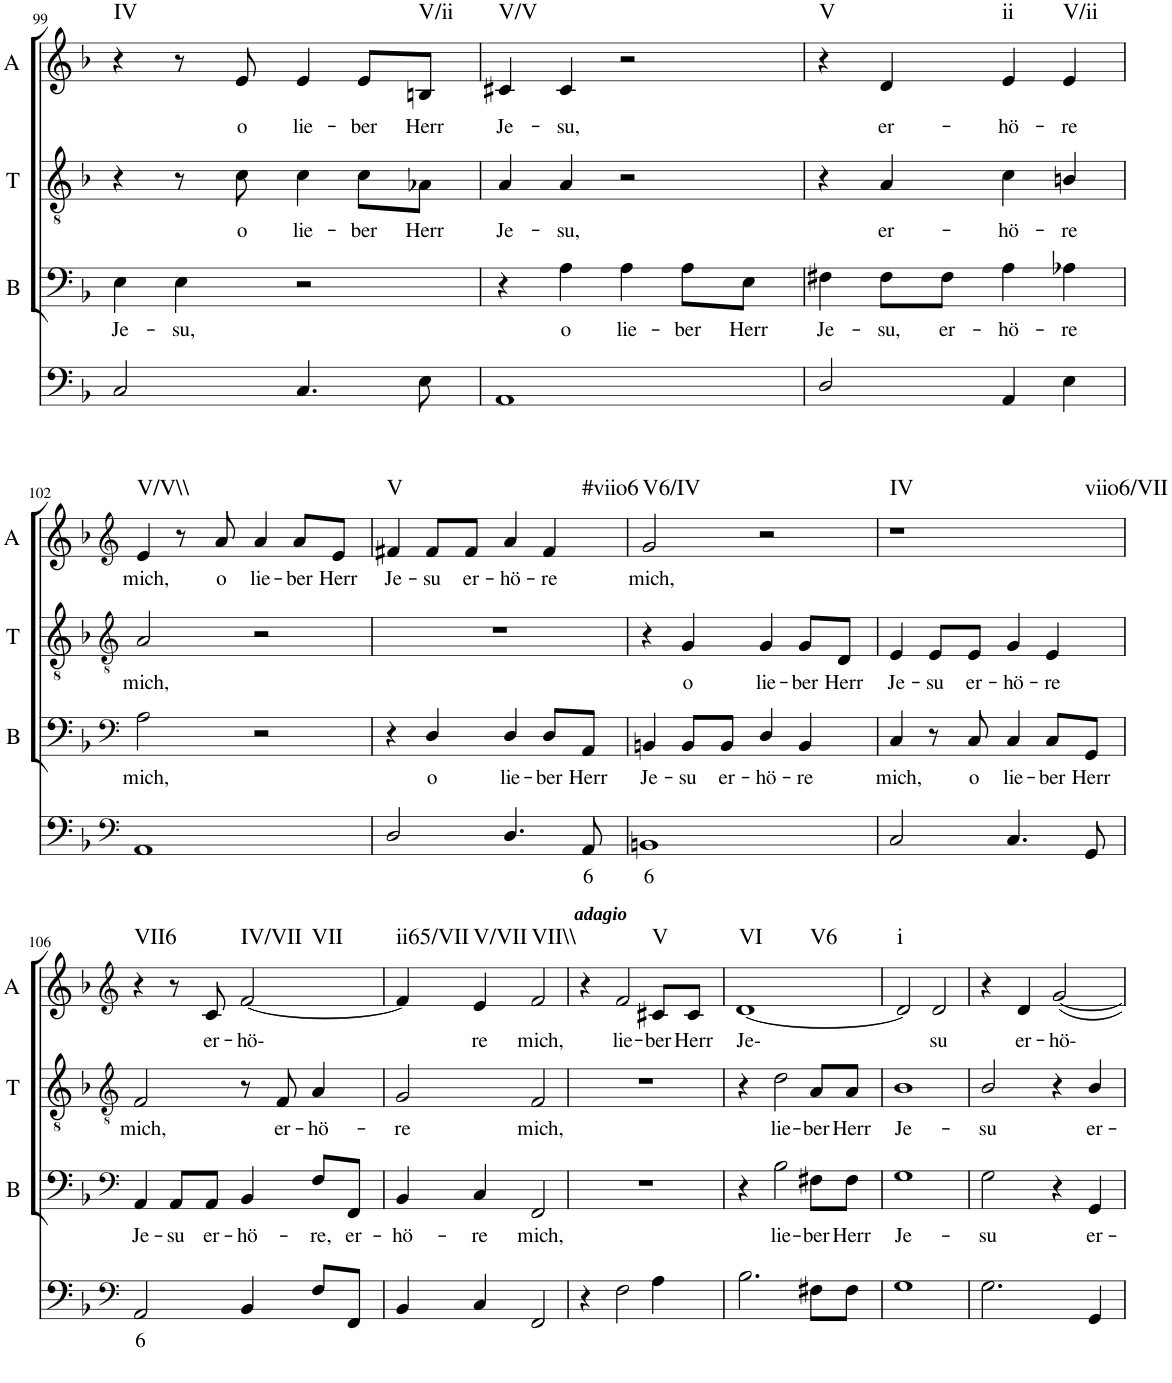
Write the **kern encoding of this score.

**kern	**text	**kern	**text	**kern	**text	**kern	**text	**harte
*part4	*part4	*part3	*part3	*part2	*part2	*part1	*part1	*part1
*staff4	*staff4	*staff3	*staff3	*staff2	*staff2	*staff1	*staff1	*
*I"Continuo	*	*I"Bass	*	*I"Tenor	*	*I"Alto	*	*
*	*	*I'B	*	*I'T	*	*I'A	*	*
!!LO:PB:g=z
*clefF4	*	*clefF4	*	*clefGv2	*	*clefG2	*	*
*k[b-]	*	*k[b-]	*	*k[b-]	*	*k[b-]	*	*
*M4/4	*	*M4/4	*	*M4/4	*	*M4/4	*	*
=99	=99	=99	=99	=99	=99	=99	=99	=99
!	!	!	!LO:LY:b	!	!	!	!	!LO:H:kt=IV
2C/	.	4E\	Je-	4r	.	4r	.	N
!	!	!	!LO:LY:b	!	!	!	!	!
.	.	4E\	su,	8r	.	8r	.	.
!	!	!	!	!	!LO:LY:b	!	!LO:LY:b	!
.	.	.	.	8c\	o	8e/	o	.
!	!	!	!	!	!LO:LY:b	!	!LO:LY:b	!
4.C/	.	2r	.	4c\	lie-	4e/	lie-	.
!	!	!	!	!	!LO:LY:b	!	!LO:LY:b	!
.	.	.	.	8c\L	ber	8e/L	ber	.
!	!	!	!	!	!LO:LY:b	!	!LO:LY:b	!LO:H:kt=V/ii
8E\	.	.	.	8A-X\J	Herr	8Bn/J	Herr	N
=100	=100	=100	=100	=100	=100	=100	=100	=100
!	!	!	!	!	!LO:LY:b	!	!LO:LY:b	!LO:H:kt=V/V
1AA	.	4r	.	4A/	Je-	4c#X/	Je-	N
!	!	!	!LO:LY:b	!	!LO:LY:b	!	!LO:LY:b	!
.	.	4A\	o	4A/	su,	4c#/	su,	.
!	!	!	!LO:LY:b	!	!	!	!	!
.	.	4A\	lie-	2r	.	2r	.	.
!	!	!	!LO:LY:b	!	!	!	!	!
.	.	8A\L	ber	.	.	.	.	.
!	!	!	!LO:LY:b	!	!	!	!	!
.	.	8E\J	Herr	.	.	.	.	.
=101	=101	=101	=101	=101	=101	=101	=101	=101
!	!	!	!LO:LY:b	!	!	!	!	!LO:H:kt=V
2D/	.	4F#X\	Je-	4r	.	4r	.	N
!	!	!	!LO:LY:b	!	!LO:LY:b	!	!LO:LY:b	!
.	.	8F#\L	su,	4A/	er-	4d/	er-	.
!	!	!	!LO:LY:b	!	!	!	!	!
.	.	8F#\J	er-	.	.	.	.	.
!	!	!	!LO:LY:b	!	!LO:LY:b	!	!LO:LY:b	!LO:H:kt=ii
4AA/	.	4A\	hö-	4c\	hö-	4e/	hö-	N
!	!	!	!LO:LY:b	!	!LO:LY:b	!	!LO:LY:b	!LO:H:kt=V/ii
4E\	.	4A-X\	re	4Bn/	re	4e/	re	N
!!LO:LB:g=z
=102	=102	=102	=102	=102	=102	=102	=102	=102
*clefF4	*	*clefF4	*	*clefGv2	*	*clefG2	*	*
!	!	!	!LO:LY:b	!	!LO:LY:b	!	!LO:LY:b	!LO:H:kt=V/V\\
1AA	.	2A\	mich,	2A/	mich,	4e/	mich,	N
.	.	.	.	.	.	8r	.	.
!	!	!	!	!	!	!	!LO:LY:b	!
.	.	.	.	.	.	8a/	o	.
!	!	!	!	!	!	!	!LO:LY:b	!
.	.	2r	.	2r	.	4a/	lie-	.
!	!	!	!	!	!	!	!LO:LY:b	!
.	.	.	.	.	.	8a/L	ber	.
!	!	!	!	!	!	!	!LO:LY:b	!
.	.	.	.	.	.	8e/J	Herr	.
=103	=103	=103	=103	=103	=103	=103	=103	=103
!	!	!	!	!	!	!	!LO:LY:b	!LO:H:kt=V
2D/	.	4r	.	1r	.	4f#X/	Je-	N
!	!	!	!LO:LY:b	!	!	!	!LO:LY:b	!
.	.	4D/	o	.	.	8f#/L	su	.
!	!	!	!	!	!	!	!LO:LY:b	!
.	.	.	.	.	.	8f#/J	er-	.
!	!	!	!LO:LY:b	!	!	!	!LO:LY:b	!
4.D/	.	4D/	lie-	.	.	4a/	hö-	.
!	!	!	!LO:LY:b	!	!	!	!LO:LY:b	!LO:H:kt=#viio6
.	.	8D/L	ber	.	.	4f#/	re	N
!	!LO:LY:b	!	!LO:LY:b	!	!	!	!	!
8AA/	6	8AA/J	Herr	.	.	.	.	.
=104	=104	=104	=104	=104	=104	=104	=104	=104
!	!LO:LY:b	!	!LO:LY:b	!	!	!	!LO:LY:b	!LO:H:kt=V6/IV
1BBn	6	4BBn/	Je-	4r	.	2g/	mich,	N
!	!	!	!LO:LY:b	!	!LO:LY:b	!	!	!
.	.	8BB/L	su	4G/	o	.	.	.
!	!	!	!LO:LY:b	!	!	!	!	!
.	.	8BB/J	er-	.	.	.	.	.
!	!	!	!LO:LY:b	!	!LO:LY:b	!	!	!
.	.	4D/	hö-	4G/	lie-	2r	.	.
!	!	!	!LO:LY:b	!	!LO:LY:b	!	!	!
.	.	4BB/	re	8G/L	ber	.	.	.
!	!	!	!	!	!LO:LY:b	!	!	!
.	.	.	.	8D/J	Herr	.	.	.
=105	=105	=105	=105	=105	=105	=105	=105	=105
!	!	!	!LO:LY:b	!	!LO:LY:b	!	!	!LO:H:n=1:kt=IV
!	!	!	!	!	!	!	!	!LO:H:n=2:kt=viio6/VII
2C/	.	4C/	mich,	4E/	Je-	1r	.	N N
!	!	!	!	!	!LO:LY:b	!	!	!
.	.	8r	.	8E/L	su	.	.	.
!	!	!	!LO:LY:b	!	!LO:LY:b	!	!	!
.	.	8C/	o	8E/J	er-	.	.	.
!	!	!	!LO:LY:b	!	!LO:LY:b	!	!	!
4.C/	.	4C/	lie-	4G/	hö-	.	.	.
!	!	!	!LO:LY:b	!	!LO:LY:b	!	!	!
.	.	8C/L	ber	4E/	re	.	.	.
!	!	!	!LO:LY:b	!	!	!	!	!
8GG/	.	8GG/J	Herr	.	.	.	.	.
!!LO:LB:g=z
=106	=106	=106	=106	=106	=106	=106	=106	=106
*clefF4	*	*clefF4	*	*clefGv2	*	*clefG2	*	*
!	!LO:LY:b	!	!LO:LY:b	!	!LO:LY:b	!	!	!LO:H:kt=VII6
2AA/	6	4AA/	Je-	2F/	mich,	4r	.	N
!	!	!	!LO:LY:b	!	!	!	!	!
.	.	8AA/L	su	.	.	8r	.	.
!	!	!	!LO:LY:b	!	!	!	!LO:LY:b	!
.	.	8AA/J	er-	.	.	8c/	er-	.
!	!	!	!LO:LY:b	!	!	!	!LO:LY:b	!LO:H:n=1:kt=IV/VII
!	!	!	!	!	!	!	!	!LO:H:n=2:kt=VII
4BB-/	.	4BB-/	hö-	8r	.	[2f/	hö-	N N
!	!	!	!	!	!LO:LY:b	!	!	!
.	.	.	.	8F/	er-	.	.	.
!	!	!	!LO:LY:b	!	!LO:LY:b	!	!	!
8F/L	.	8F/L	re,	4A/	hö-	.	.	.
!	!	!	!LO:LY:b	!	!	!	!	!
8FF/J	.	8FF/J	er-	.	.	.	.	.
=107	=107	=107	=107	=107	=107	=107	=107	=107
!	!	!	!LO:LY:b	!	!LO:LY:b	!	!	!LO:H:kt=ii65/VII
4BB-/	.	4BB-/	hö-	2G/	re	4f/]	.	N
!	!	!	!LO:LY:b	!	!	!	!LO:LY:b	!LO:H:kt=V/VII
4C/	.	4C/	re	.	.	4e/	re	N
!	!	!	!LO:LY:b	!	!LO:LY:b	!	!LO:LY:b	!LO:H:kt=VII\\
2FF/	.	2FF/	mich,	2F/	mich,	2f/	mich,	N
=108	=108	=108	=108	=108	=108	=108	=108	=108
4r	.	1r	.	1r	.	4r	.	.
!	!	!	!	!	!	!LO:TX:a:Bi:t=adagio	!	!
!	!	!	!	!	!	!	!LO:LY:b	!
2F\	.	.	.	.	.	2f/	lie-	.
!	!	!	!	!	!	!	!LO:LY:b	!LO:H:kt=V
4A\	.	.	.	.	.	8c#X/L	ber	N
!	!	!	!	!	!	!	!LO:LY:b	!
.	.	.	.	.	.	8c#/J	Herr	.
=109	=109	=109	=109	=109	=109	=109	=109	=109
!	!	!	!	!	!	!	!LO:LY:b	!LO:H:n=1:kt=VI
!	!	!	!	!	!	!	!	!LO:H:n=2:kt=V6
2.B-\	.	4r	.	4r	.	[1d	Je-	N N
!	!	!	!LO:LY:b	!	!LO:LY:b	!	!	!
.	.	2B-\	lie-	2d\	lie-	.	.	.
!	!	!	!LO:LY:b	!	!LO:LY:b	!	!	!
8F#X\L	.	8F#X\L	ber	8A/L	ber	.	.	.
!	!	!	!LO:LY:b	!	!LO:LY:b	!	!	!
8F#\J	.	8F#\J	Herr	8A/J	Herr	.	.	.
=110	=110	=110	=110	=110	=110	=110	=110	=110
!	!	!	!LO:LY:b	!	!LO:LY:b	!	!	!LO:H:kt=i
1G	.	1G	Je-	1B-	Je-	2d/]	.	N
!	!	!	!	!	!	!	!LO:LY:b	!
.	.	.	.	.	.	2d/	su	.
=111	=111	=111	=111	=111	=111	=111	=111	=111
!	!	!	!LO:LY:b	!	!LO:LY:b	!	!	!
2.G\	.	2G\	su	2B-/	su	4r	.	.
!	!	!	!	!	!	!	!LO:LY:b	!
.	.	.	.	.	.	4d/	er-	.
!	!	!	!	!	!	!	!LO:LY:b	!
.	.	4r	.	4r	.	[2g/	hö-	.
!	!	!	!LO:LY:b	!	!LO:LY:b	!	!	!
4GG/	.	4GG/	er-	4B-/	er-	.	.	.
=	=	=	=	=	=	=	=	=
*-	*-	*-	*-	*-	*-	*-	*-	*-
